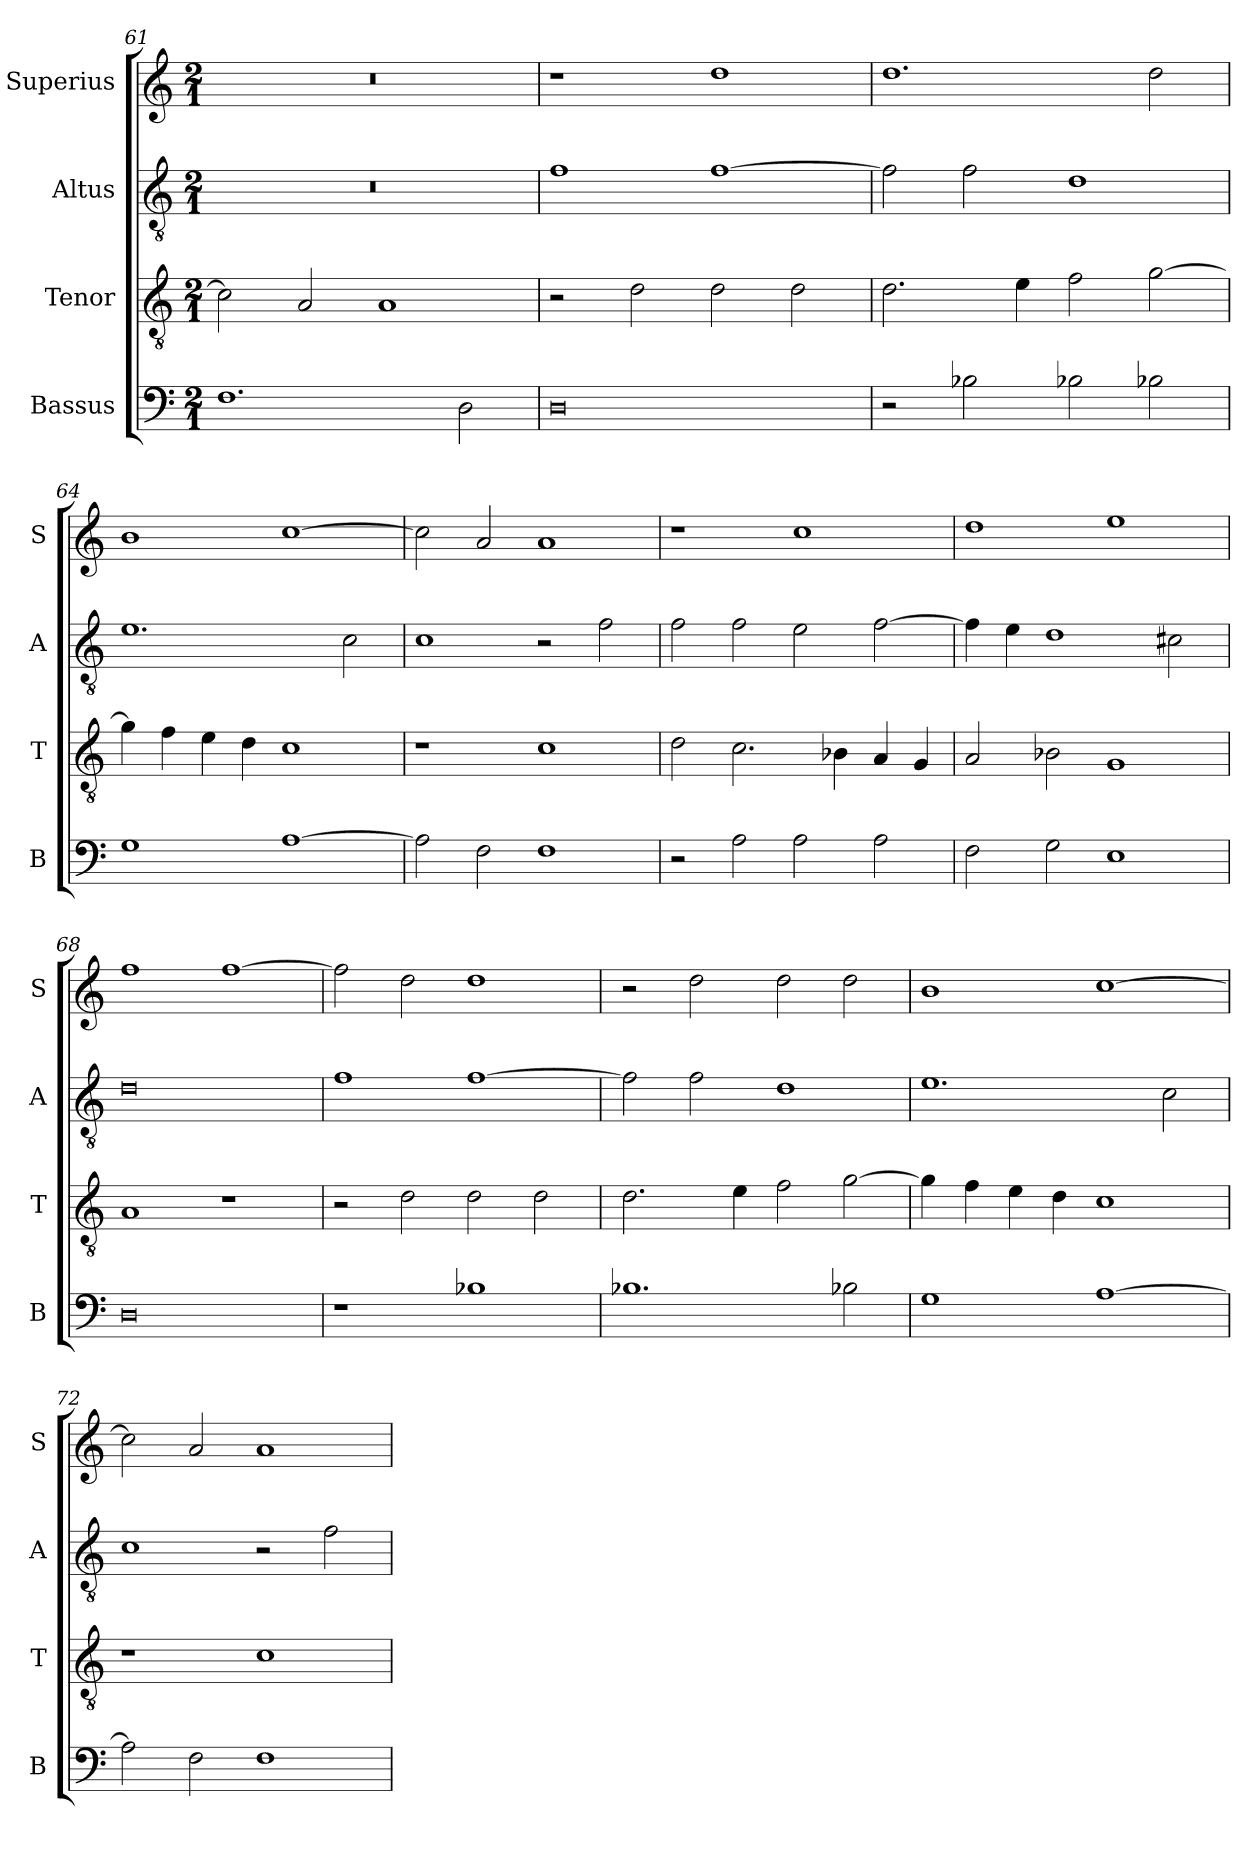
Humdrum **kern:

**kern	**kern	**kern	**kern
*part4	*part3	*part2	*part1
*staff4	*staff3	*staff2	*staff1
*I"Bassus	*I"Tenor	*I"Altus	*I"Superius
*I'B	*I'T	*I'A	*I'S
*clefF4	*clefGv2	*clefGv2	*clefG2
*k[]	*k[]	*k[]	*k[]
*M2/1	*M2/1	*M2/1	*M2/1
=61	=61	=61	=61
1.F	2c\]	0r	0r
.	2A/	.	.
.	1A	.	.
2D\	.	.	.
=62	=62	=62	=62
0D	2r	1f	1r
.	2d\	.	.
.	2d\	[1f	1dd
.	2d\	.	.
=63	=63	=63	=63
2r	2.d\	2f\]	1.dd
2B-X\	.	2f\	.
.	4e\	.	.
2B-X\	2f\	1d	.
2B-X\	[2g\	.	2dd\
=64	=64	=64	=64
1G	4g\]	1.e	1b
.	4f\	.	.
.	4e\	.	.
.	4d\	.	.
[1A	1c	.	[1cc
.	.	2c\	.
=65	=65	=65	=65
2A\]	1r	1c	2cc\]
2F\	.	.	2a/
1F	1c	2r	1a
.	.	2f\	.
=66	=66	=66	=66
2r	2d\	2f\	1r
2A\	2.c\	2f\	.
2A\	.	2e\	1cc
.	4B-X\	.	.
2A\	4A/	[2f\	.
.	4G/	.	.
=67	=67	=67	=67
2F\	2A/	4f\]	1dd
.	.	4e\	.
2G\	2B-X\	1d	.
1E	1G	.	1ee
.	.	2c#X\	.
=68	=68	=68	=68
0D	1A	0d	1ff
.	1r	.	[1ff
=69	=69	=69	=69
1r	2r	1f	2ff\]
.	2d\	.	2dd\
1B-X	2d\	[1f	1dd
.	2d\	.	.
=70	=70	=70	=70
1.B-X	2.d\	2f\]	2r
.	.	2f\	2dd\
.	4e\	.	.
.	2f\	1d	2dd\
2B-X\	[2g\	.	2dd\
=71	=71	=71	=71
1G	4g\]	1.e	1b
.	4f\	.	.
.	4e\	.	.
.	4d\	.	.
[1A	1c	.	[1cc
.	.	2c\	.
=72	=72	=72	=72
2A\]	1r	1c	2cc\]
2F\	.	.	2a/
1F	1c	2r	1a
.	.	2f\	.
=	=	=	=
*-	*-	*-	*-
